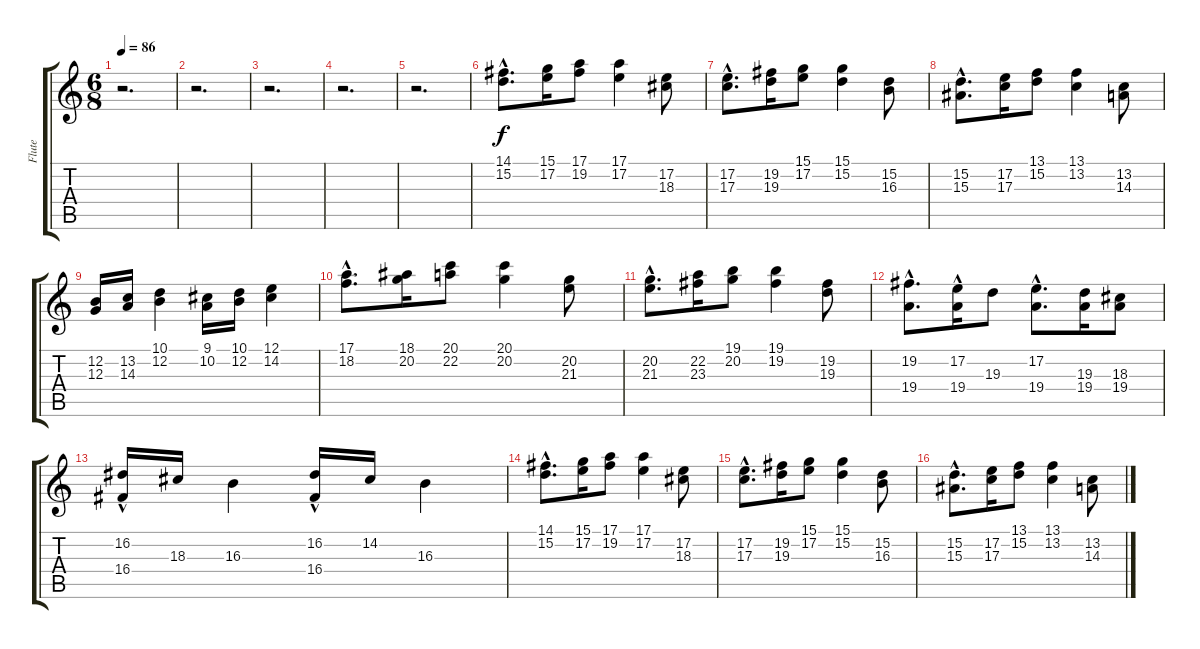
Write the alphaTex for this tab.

\track ("Flute" "Flute") {instrument flute}
\staff {score tabs}
\tuning (E4 B3 G3 D3 A2 E2) {hide}
\ts (6 8)
\tempo 86
\clef g2
\ks c
r.2{d dy f} |
r.2{d} |
r.2{d} |
r.2{d} |
r.2{d} |
(14.1{hac} 15.2{hac}).8{d} (15.1 17.2).16 (17.1 19.2).8 (17.1 17.2).4 (17.2 18.3).8 |
(17.2{hac} 17.3{hac}).8{d} (19.2 19.3).16 (15.1 17.2).8 (15.1 15.2).4 (15.2 16.3).8 |
(15.2{hac} 15.3{hac}).8{d} (17.2 17.3).16 (13.1 15.2).8 (13.1 13.2).4 (13.2 14.3).8 |
(12.2 12.3).16 (13.2 14.3).16 (10.1 12.2).4 (9.1 10.2).16 (10.1 12.2).16 (12.1 14.2).4 |
(17.1{hac} 18.2{hac}).8{d} (18.1 20.2).16 (20.1 22.2).8 (20.1 20.2).4 (20.2 21.3).8 |
(20.2{hac} 21.3{hac}).8{d} (22.2 23.3).16 (19.1 20.2).8 (19.1 19.2).4 (19.2 19.3).8 |
(19.2{hac} 19.4{hac}).8{d} (17.2 19.4{hac}).16 19.3.8 (17.2{hac} 19.4{hac}).8{d} (19.3 19.4).16 (18.3 19.4).8 |
(16.2 16.4{hac}).16 18.3.16 16.3.4 (16.2 16.4{hac}).16 14.2.16 16.3.4 |
(14.1{hac} 15.2{hac}).8{d} (15.1 17.2).16 (17.1 19.2).8 (17.1 17.2).4 (17.2 18.3).8 |
(17.2{hac} 17.3{hac}).8{d} (19.2 19.3).16 (15.1 17.2).8 (15.1 15.2).4 (15.2 16.3).8 |
(15.2{hac} 15.3{hac}).8{d} (17.2 17.3).16 (13.1 15.2).8 (13.1 13.2).4 (13.2 14.3).8
